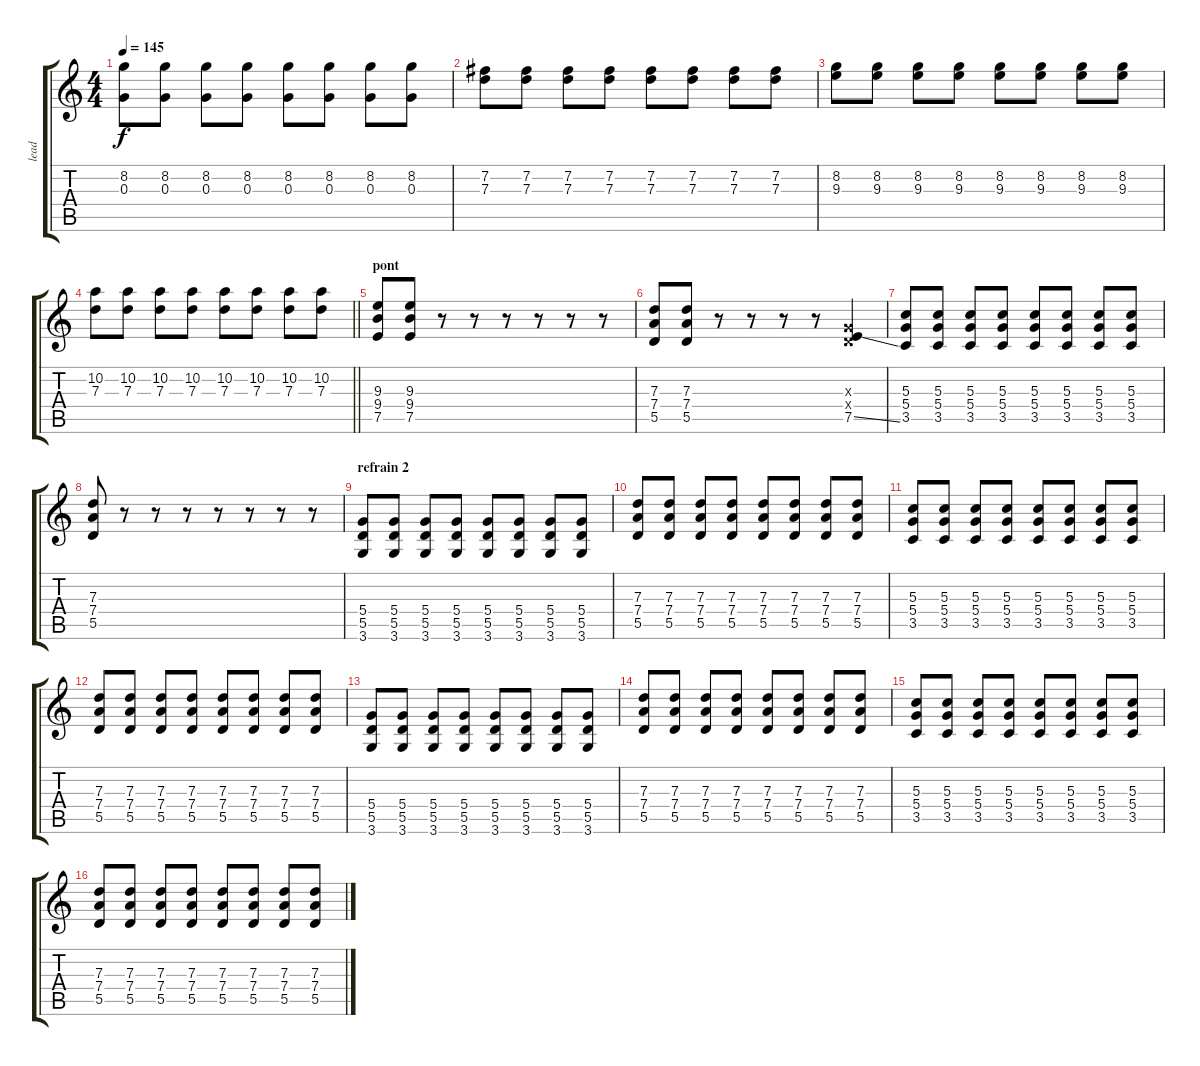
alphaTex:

\track ("lead" "lead") {instrument overdrivenguitar}
\staff {score tabs}
\tuning (E4 B3 G3 D3 A2 E2) {hide}
\ts (4 4)
\tempo 145
\clef g2
\ks c
(8.2 0.3).8{dy f} (8.2 0.3).8 (8.2 0.3).8 (8.2 0.3).8 (8.2 0.3).8 (8.2 0.3).8 (8.2 0.3).8 (8.2 0.3).8 |
(7.2 7.3).8 (7.2 7.3).8 (7.2 7.3).8 (7.2 7.3).8 (7.2 7.3).8 (7.2 7.3).8 (7.2 7.3).8 (7.2 7.3).8 |
(8.2 9.3).8 (8.2 9.3).8 (8.2 9.3).8 (8.2 9.3).8 (8.2 9.3).8 (8.2 9.3).8 (8.2 9.3).8 (8.2 9.3).8 |
\barLineRight lightlight
(10.2 7.3).8 (10.2 7.3).8 (10.2 7.3).8 (10.2 7.3).8 (10.2 7.3).8 (10.2 7.3).8 (10.2 7.3).8 (10.2 7.3).8 |
\section ("" "pont")
(9.3 9.4 7.5).8{instrument overdrivenguitar} (9.3 9.4 7.5).8 r.8 r.8 r.8 r.8 r.8 r.8 |
(7.3 7.4 5.5).8 (7.3 7.4 5.5).8 r.8 r.8 r.8 r.8 (0.3{x} 0.4{x} 7.5{ss}).4 |
(5.3 5.4 3.5).8 (5.3 5.4 3.5).8 (5.3 5.4 3.5).8 (5.3 5.4 3.5).8 (5.3 5.4 3.5).8 (5.3 5.4 3.5).8 (5.3 5.4 3.5).8 (5.3 5.4 3.5).8 |
(7.3 7.4 5.5).8 r.8 r.8 r.8 r.8 r.8 r.8 r.8 |
\section ("" "refrain 2")
(5.4 5.5 3.6).8 (5.4 5.5 3.6).8 (5.4 5.5 3.6).8 (5.4 5.5 3.6).8 (5.4 5.5 3.6).8 (5.4 5.5 3.6).8 (5.4 5.5 3.6).8 (5.4 5.5 3.6).8 |
(7.3 7.4 5.5).8 (7.3 7.4 5.5).8 (7.3 7.4 5.5).8 (7.3 7.4 5.5).8 (7.3 7.4 5.5).8 (7.3 7.4 5.5).8 (7.3 7.4 5.5).8 (7.3 7.4 5.5).8 |
(5.3 5.4 3.5).8 (5.3 5.4 3.5).8 (5.3 5.4 3.5).8 (5.3 5.4 3.5).8 (5.3 5.4 3.5).8 (5.3 5.4 3.5).8 (5.3 5.4 3.5).8 (5.3 5.4 3.5).8 |
(7.3 7.4 5.5).8 (7.3 7.4 5.5).8 (7.3 7.4 5.5).8 (7.3 7.4 5.5).8 (7.3 7.4 5.5).8 (7.3 7.4 5.5).8 (7.3 7.4 5.5).8 (7.3 7.4 5.5).8 |
(5.4 5.5 3.6).8 (5.4 5.5 3.6).8 (5.4 5.5 3.6).8 (5.4 5.5 3.6).8 (5.4 5.5 3.6).8 (5.4 5.5 3.6).8 (5.4 5.5 3.6).8 (5.4 5.5 3.6).8 |
(7.3 7.4 5.5).8 (7.3 7.4 5.5).8 (7.3 7.4 5.5).8 (7.3 7.4 5.5).8 (7.3 7.4 5.5).8 (7.3 7.4 5.5).8 (7.3 7.4 5.5).8 (7.3 7.4 5.5).8 |
(5.3 5.4 3.5).8 (5.3 5.4 3.5).8 (5.3 5.4 3.5).8 (5.3 5.4 3.5).8 (5.3 5.4 3.5).8 (5.3 5.4 3.5).8 (5.3 5.4 3.5).8 (5.3 5.4 3.5).8 |
(7.3 7.4 5.5).8 (7.3 7.4 5.5).8 (7.3 7.4 5.5).8 (7.3 7.4 5.5).8 (7.3 7.4 5.5).8 (7.3 7.4 5.5).8 (7.3 7.4 5.5).8 (7.3 7.4 5.5).8
